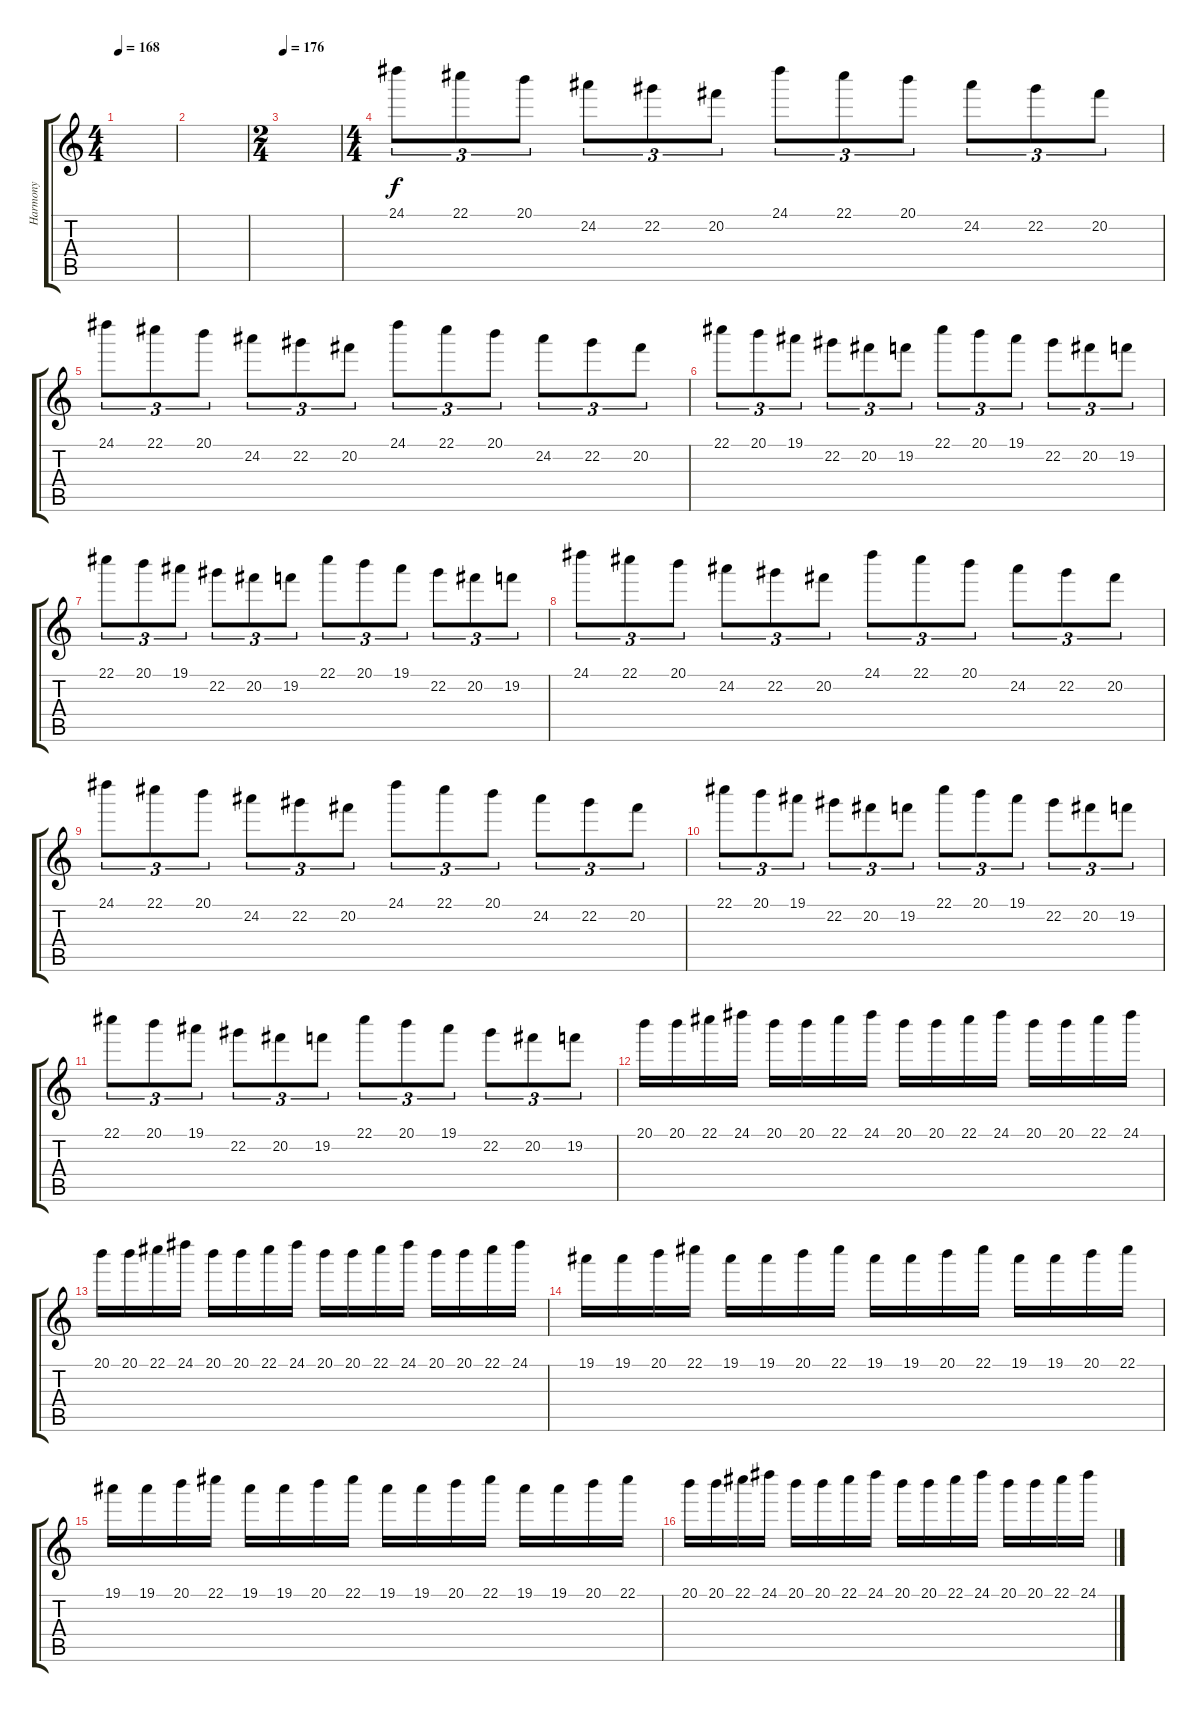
\track ("Harmony" "Harmony") {instrument distortionguitar}
\staff {score tabs}
\tuning (Eb4 Bb3 Gb3 Db3 Ab2 Eb2) {hide}
\ts (4 4)
\tempo 168
\clef g2
\ks c
|
|
\ts (2 4)
\tempo 176
|
\ts (4 4)
24.1.8{tu (3 2)} 22.1.8{tu (3 2)} 20.1.8{tu (3 2)} 24.2.8{tu (3 2)} 22.2.8{tu (3 2)} 20.2.8{tu (3 2)} 24.1.8{tu (3 2)} 22.1.8{tu (3 2)} 20.1.8{tu (3 2)} 24.2.8{tu (3 2)} 22.2.8{tu (3 2)} 20.2.8{tu (3 2)} |
24.1.8{tu (3 2)} 22.1.8{tu (3 2)} 20.1.8{tu (3 2)} 24.2.8{tu (3 2)} 22.2.8{tu (3 2)} 20.2.8{tu (3 2)} 24.1.8{tu (3 2)} 22.1.8{tu (3 2)} 20.1.8{tu (3 2)} 24.2.8{tu (3 2)} 22.2.8{tu (3 2)} 20.2.8{tu (3 2)} |
22.1.8{tu (3 2)} 20.1.8{tu (3 2)} 19.1.8{tu (3 2)} 22.2.8{tu (3 2)} 20.2.8{tu (3 2)} 19.2.8{tu (3 2)} 22.1.8{tu (3 2)} 20.1.8{tu (3 2)} 19.1.8{tu (3 2)} 22.2.8{tu (3 2)} 20.2.8{tu (3 2)} 19.2.8{tu (3 2)} |
22.1.8{tu (3 2)} 20.1.8{tu (3 2)} 19.1.8{tu (3 2)} 22.2.8{tu (3 2)} 20.2.8{tu (3 2)} 19.2.8{tu (3 2)} 22.1.8{tu (3 2)} 20.1.8{tu (3 2)} 19.1.8{tu (3 2)} 22.2.8{tu (3 2)} 20.2.8{tu (3 2)} 19.2.8{tu (3 2)} |
24.1.8{tu (3 2)} 22.1.8{tu (3 2)} 20.1.8{tu (3 2)} 24.2.8{tu (3 2)} 22.2.8{tu (3 2)} 20.2.8{tu (3 2)} 24.1.8{tu (3 2)} 22.1.8{tu (3 2)} 20.1.8{tu (3 2)} 24.2.8{tu (3 2)} 22.2.8{tu (3 2)} 20.2.8{tu (3 2)} |
24.1.8{tu (3 2)} 22.1.8{tu (3 2)} 20.1.8{tu (3 2)} 24.2.8{tu (3 2)} 22.2.8{tu (3 2)} 20.2.8{tu (3 2)} 24.1.8{tu (3 2)} 22.1.8{tu (3 2)} 20.1.8{tu (3 2)} 24.2.8{tu (3 2)} 22.2.8{tu (3 2)} 20.2.8{tu (3 2)} |
22.1.8{tu (3 2)} 20.1.8{tu (3 2)} 19.1.8{tu (3 2)} 22.2.8{tu (3 2)} 20.2.8{tu (3 2)} 19.2.8{tu (3 2)} 22.1.8{tu (3 2)} 20.1.8{tu (3 2)} 19.1.8{tu (3 2)} 22.2.8{tu (3 2)} 20.2.8{tu (3 2)} 19.2.8{tu (3 2)} |
22.1.8{tu (3 2)} 20.1.8{tu (3 2)} 19.1.8{tu (3 2)} 22.2.8{tu (3 2)} 20.2.8{tu (3 2)} 19.2.8{tu (3 2)} 22.1.8{tu (3 2)} 20.1.8{tu (3 2)} 19.1.8{tu (3 2)} 22.2.8{tu (3 2)} 20.2.8{tu (3 2)} 19.2.8{tu (3 2)} |
20.1.16 20.1.16 22.1.16 24.1.16 20.1.16 20.1.16 22.1.16 24.1.16 20.1.16 20.1.16 22.1.16 24.1.16 20.1.16 20.1.16 22.1.16 24.1.16 |
20.1.16 20.1.16 22.1.16 24.1.16 20.1.16 20.1.16 22.1.16 24.1.16 20.1.16 20.1.16 22.1.16 24.1.16 20.1.16 20.1.16 22.1.16 24.1.16 |
19.1.16 19.1.16 20.1.16 22.1.16 19.1.16 19.1.16 20.1.16 22.1.16 19.1.16 19.1.16 20.1.16 22.1.16 19.1.16 19.1.16 20.1.16 22.1.16 |
19.1.16 19.1.16 20.1.16 22.1.16 19.1.16 19.1.16 20.1.16 22.1.16 19.1.16 19.1.16 20.1.16 22.1.16 19.1.16 19.1.16 20.1.16 22.1.16 |
20.1.16 20.1.16 22.1.16 24.1.16 20.1.16 20.1.16 22.1.16 24.1.16 20.1.16 20.1.16 22.1.16 24.1.16 20.1.16 20.1.16 22.1.16 24.1.16
